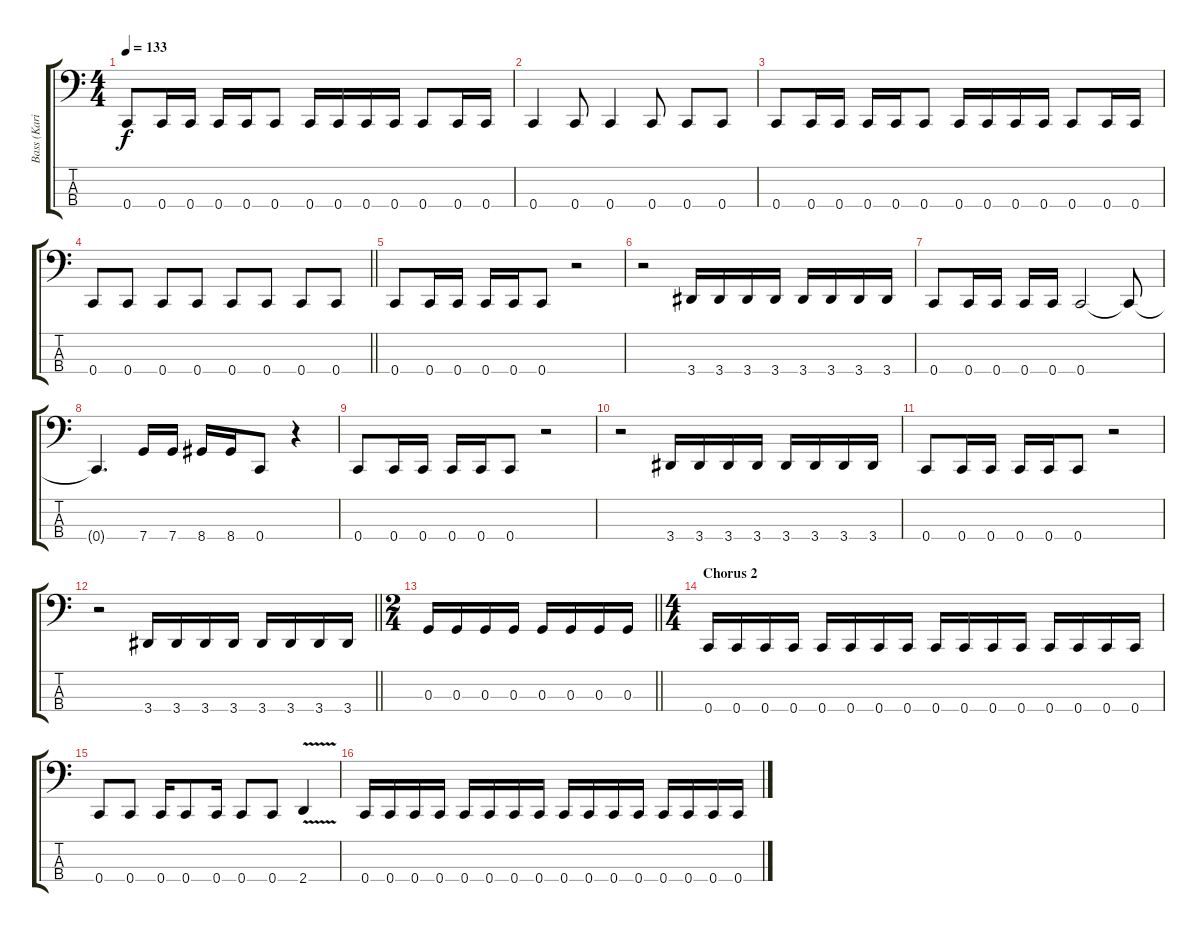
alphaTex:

\track ("Bass (Karin)" "Bass (Kari") {instrument electricbasspick}
\staff {score tabs}
\tuning (F2 C2 G1 C1) {hide}
\ts (4 4)
\tempo 133
\clef f4
\ks c
0.4.8{dy f} 0.4.16 0.4.16 0.4.16 0.4.16 0.4.8 0.4.16 0.4.16 0.4.16 0.4.16 0.4.8 0.4.16 0.4.16 |
0.4.4 0.4.8 0.4.4 0.4.8 0.4.8 0.4.8 |
0.4.8 0.4.16 0.4.16 0.4.16 0.4.16 0.4.8 0.4.16 0.4.16 0.4.16 0.4.16 0.4.8 0.4.16 0.4.16 |
\barLineRight lightlight
0.4.8 0.4.8 0.4.8 0.4.8 0.4.8 0.4.8 0.4.8 0.4.8 |
0.4.8 0.4.16 0.4.16 0.4.16 0.4.16 0.4.8 r.2 |
r.2 3.4.16 3.4.16 3.4.16 3.4.16 3.4.16 3.4.16 3.4.16 3.4.16 |
0.4.8 0.4.16 0.4.16 0.4.16 0.4.16 0.4.2 0.4{t}.8 |
0.4{t}.4{d} 7.4.16 7.4.16 8.4.16 8.4.16 0.4.8 r.4 |
0.4.8 0.4.16 0.4.16 0.4.16 0.4.16 0.4.8 r.2 |
r.2 3.4.16 3.4.16 3.4.16 3.4.16 3.4.16 3.4.16 3.4.16 3.4.16 |
0.4.8 0.4.16 0.4.16 0.4.16 0.4.16 0.4.8 r.2 |
\barLineRight lightlight
r.2 3.4.16 3.4.16 3.4.16 3.4.16 3.4.16 3.4.16 3.4.16 3.4.16 |
\ts (2 4)
\barLineRight lightlight
0.3.16 0.3.16 0.3.16 0.3.16 0.3.16 0.3.16 0.3.16 0.3.16 |
\ts (4 4)
\section ("" "Chorus 2")
0.4.16 0.4.16 0.4.16 0.4.16 0.4.16 0.4.16 0.4.16 0.4.16 0.4.16 0.4.16 0.4.16 0.4.16 0.4.16 0.4.16 0.4.16 0.4.16 |
0.4.8 0.4.8 0.4.16 0.4.8 0.4.16 0.4.8 0.4.8 2.4{v}.4 |
0.4.16 0.4.16 0.4.16 0.4.16 0.4.16 0.4.16 0.4.16 0.4.16 0.4.16 0.4.16 0.4.16 0.4.16 0.4.16 0.4.16 0.4.16 0.4.16
